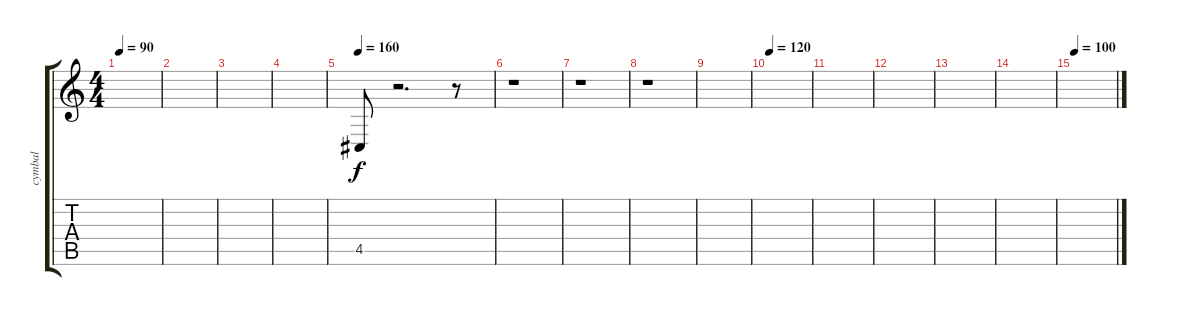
\track ("cymbal" "cymbal") {instrument reversecymbal}
\staff {score tabs}
\tuning (E4 B3 G3 D3 A2 E2) {hide}
\ts (4 4)
\tempo 90
\clef g2
\ks c
|
|
|
|
\tempo 160
4.5.8 r.2{d} r.8 |
r.1 |
r.1 |
r.1 |
|
\tempo 120
|
|
|
|
|
\tempo 100
